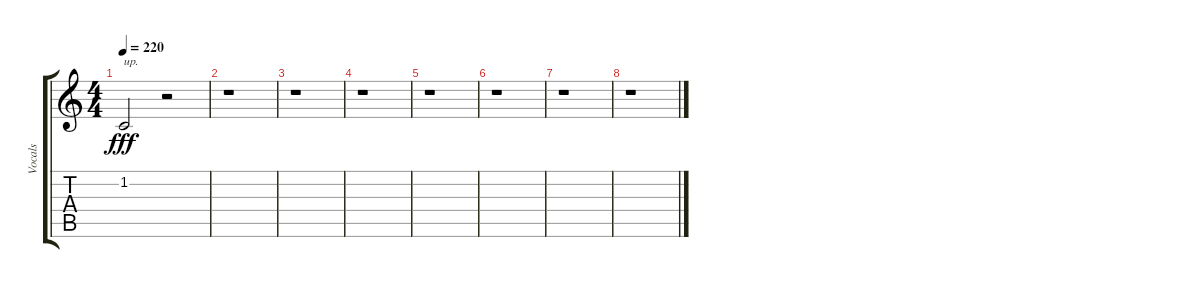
\track ("Vocals" "Vocals") {instrument lead2sawtooth}
\staff {score tabs}
\tuning (E4 B3 G3 D3 A2 E2) {hide}
\ts (4 4)
\tempo 220
\clef g2
\ks c
1.2.2{txt "up." dy fff} r.2 |
r.1 |
r.1 |
r.1 |
r.1 |
r.1 |
r.1 |
r.1
